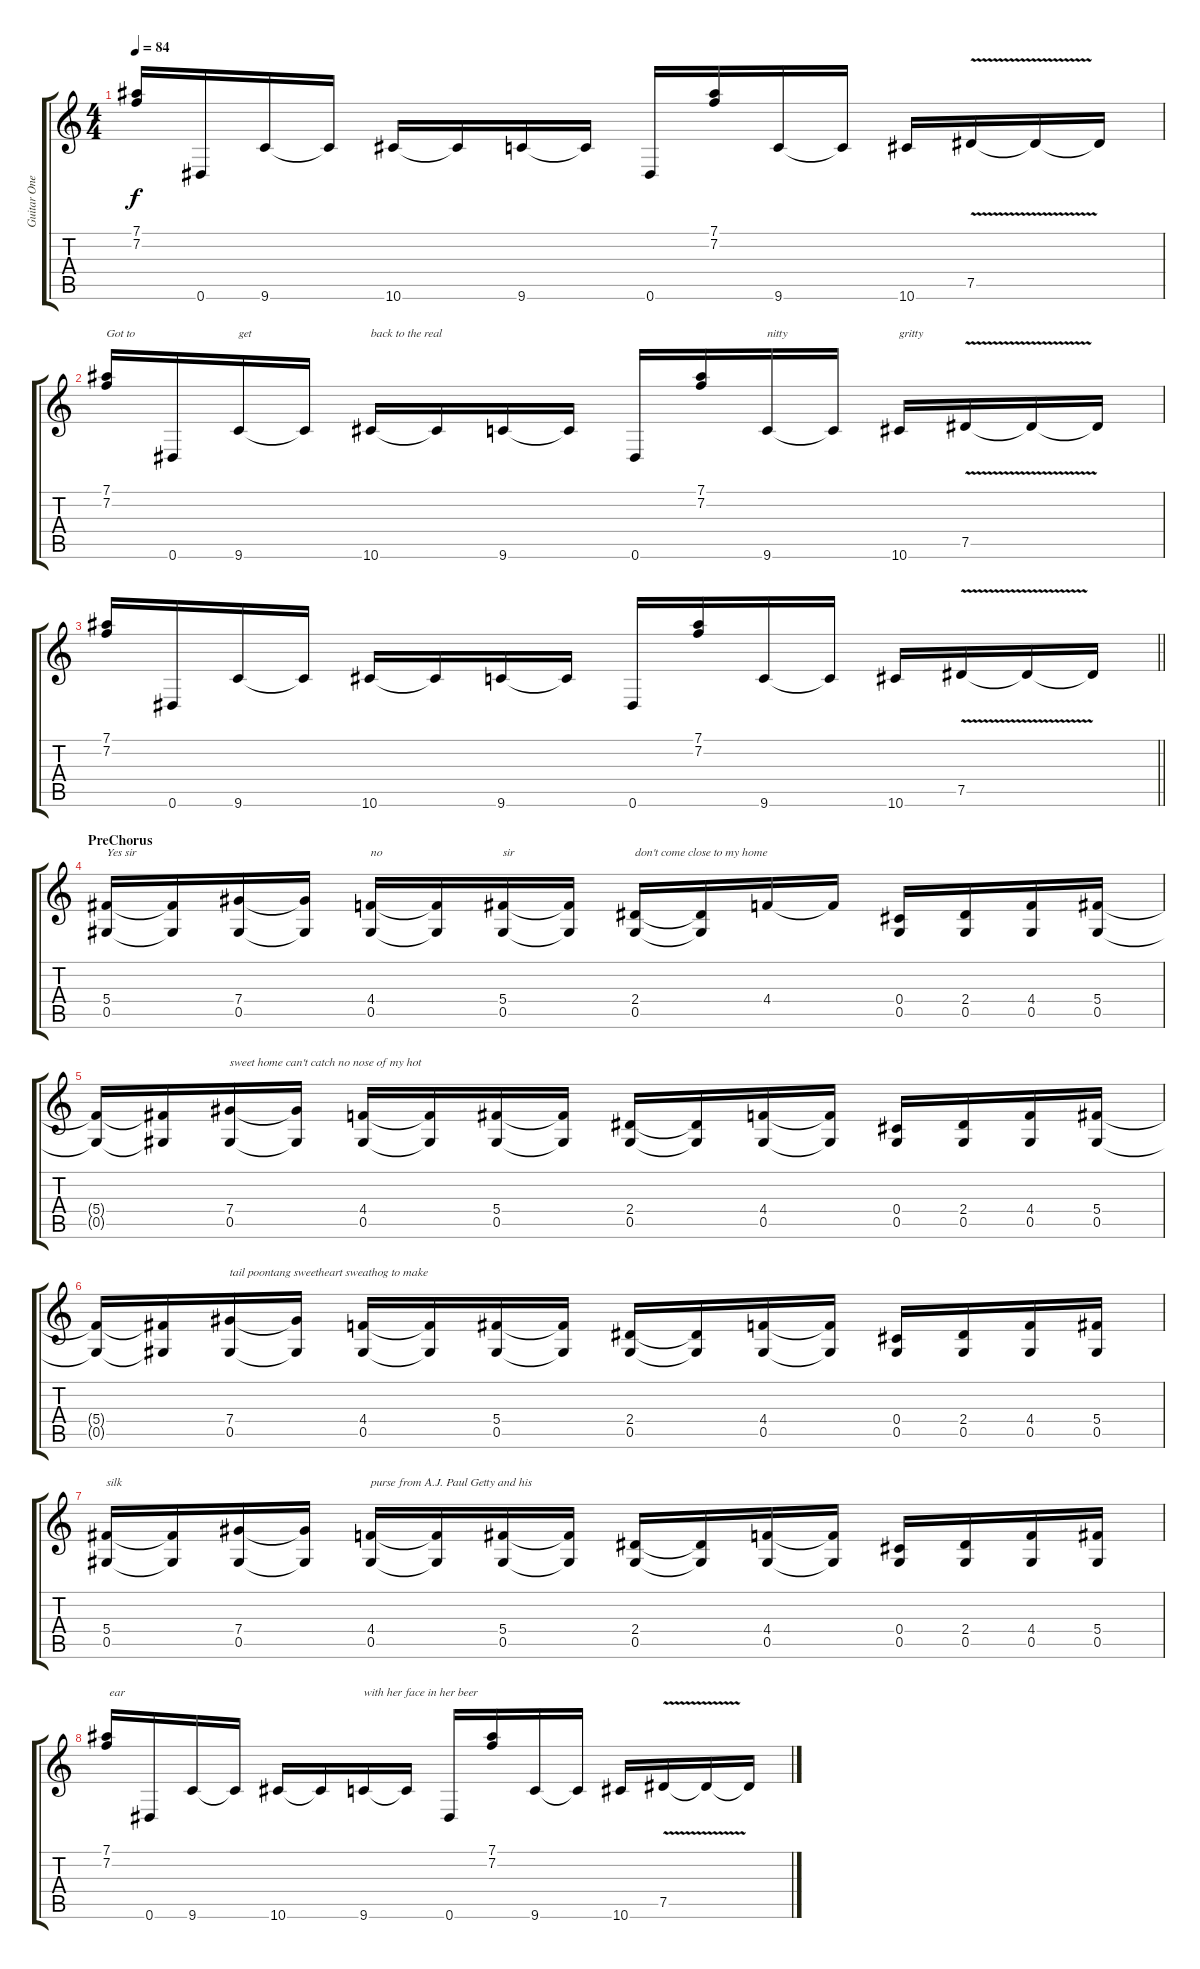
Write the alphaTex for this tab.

\track ("Guitar One" "Guitar One") {instrument distortionguitar}
\staff {score tabs}
\tuning (Eb4 Bb3 Gb3 Db3 Ab2 Eb2) {hide}
\ts (4 4)
\tempo 84
\clef g2
\ks c
(7.1 7.2).16{dy f} 0.6.16 9.6.16 9.6{t}.16 10.6.16 10.6{t}.16 9.6.16 9.6{t}.16 0.6.16 (7.1 7.2).16 9.6.16 9.6{t}.16 10.6.16 7.5{v}.16 7.5{t}.16 7.5{t}.16 |
(7.1 7.2).16{txt "Got to"} 0.6.16 9.6.16{txt "get"} 9.6{t}.16 10.6.16{txt "back to the real"} 10.6{t}.16 9.6.16 9.6{t}.16 0.6.16 (7.1 7.2).16 9.6.16{txt "nitty"} 9.6{t}.16 10.6.16{txt "gritty"} 7.5{v}.16 7.5{t}.16 7.5{t}.16 |
\barLineRight lightlight
(7.1 7.2).16 0.6.16 9.6.16 9.6{t}.16 10.6.16 10.6{t}.16 9.6.16 9.6{t}.16 0.6.16 (7.1 7.2).16 9.6.16 9.6{t}.16 10.6.16 7.5{v}.16 7.5{t}.16 7.5{t}.16 |
\section ("" "PreChorus")
(5.4 0.5).16{txt "Yes sir"} (5.4{t} 0.5{t}).16 (7.4 0.5).16 (7.4{t} 0.5{t}).16 (4.4 0.5).16{txt "no"} (4.4{t} 0.5{t}).16 (5.4 0.5).16{txt "sir"} (5.4{t} 0.5{t}).16 (2.4 0.5).16{txt "don't come close to my home"} (2.4{t} 0.5{t}).16 4.4.16 4.4{t}.16 (0.4 0.5).16 (2.4 0.5).16 (4.4 0.5).16 (5.4 0.5).16 |
(5.4{t} 0.5{t}).16 (5.4{t} 0.5{t}).16 (7.4 0.5).16{txt "sweet home can't catch no nose of my hot"} (7.4{t} 0.5{t}).16 (4.4 0.5).16 (4.4{t} 0.5{t}).16 (5.4 0.5).16 (5.4{t} 0.5{t}).16 (2.4 0.5).16 (2.4{t} 0.5{t}).16 (4.4 0.5).16 (4.4{t} 0.5{t}).16 (0.4 0.5).16 (2.4 0.5).16 (4.4 0.5).16 (5.4 0.5).16 |
(5.4{t} 0.5{t}).16 (5.4{t} 0.5{t}).16 (7.4 0.5).16{txt "tail poontang sweetheart sweathog to make"} (7.4{t} 0.5{t}).16 (4.4 0.5).16 (4.4{t} 0.5{t}).16 (5.4 0.5).16 (5.4{t} 0.5{t}).16 (2.4 0.5).16 (2.4{t} 0.5{t}).16 (4.4 0.5).16 (4.4{t} 0.5{t}).16 (0.4 0.5).16 (2.4 0.5).16 (4.4 0.5).16 (5.4 0.5).16 |
(5.4 0.5).16{txt "silk"} (5.4{t} 0.5{t}).16 (7.4 0.5).16 (7.4{t} 0.5{t}).16 (4.4 0.5).16{txt "purse from A.J. Paul Getty and his"} (4.4{t} 0.5{t}).16 (5.4 0.5).16 (5.4{t} 0.5{t}).16 (2.4 0.5).16 (2.4{t} 0.5{t}).16 (4.4 0.5).16 (4.4{t} 0.5{t}).16 (0.4 0.5).16 (2.4 0.5).16 (4.4 0.5).16 (5.4 0.5).16 |
(7.1 7.2).16{txt " ear"} 0.6.16 9.6.16 9.6{t}.16 10.6.16 10.6{t}.16 9.6.16{txt "with her face in her beer"} 9.6{t}.16 0.6.16 (7.1 7.2).16 9.6.16 9.6{t}.16 10.6.16 7.5{v}.16 7.5{t}.16 7.5{t}.16
